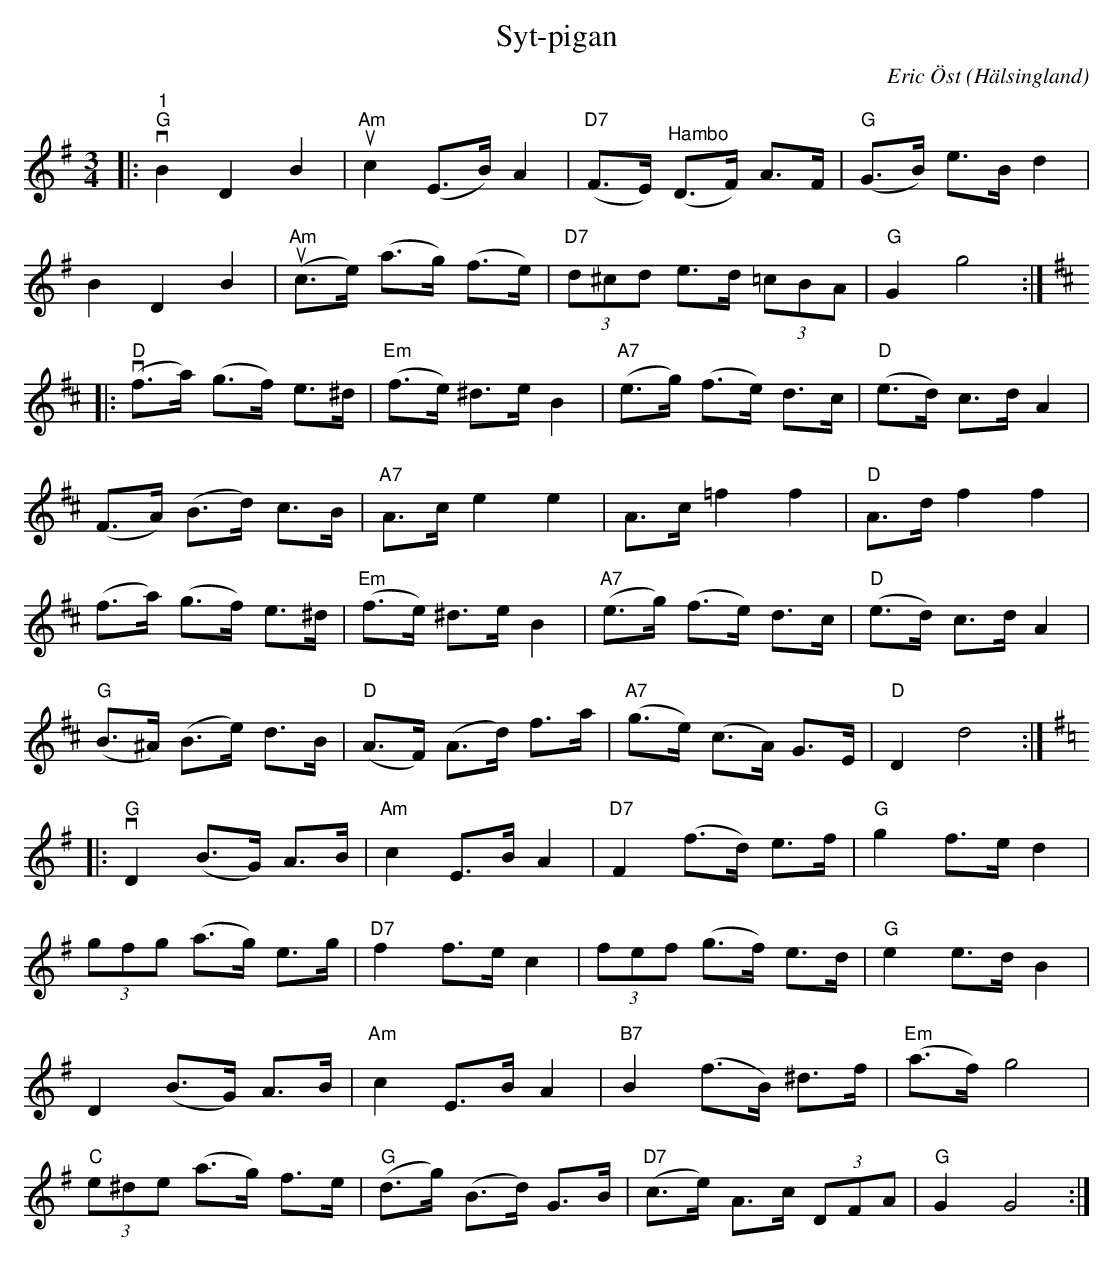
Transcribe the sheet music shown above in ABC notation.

X:1
T:Syt-pigan
C:Eric Öst
O:Hälsingland
L:1/8
M:3/4
K:G
V:1
|:"^1""G"v B2 D2 B2 |"Am"u c2 (E>B) A2 |"D7" (F>E)"^Hambo" (D>F) A>F |"G" (G>B) e>B d2 |
B2 D2 B2 |"Am" u (c>e) (a>g) (f>e) |"D7" (3d^cd e>d (3=cBA |"G" G2 g4 ::
[K:D]"D"v (f>a) (g>f) e>^d |"Em" (f>e) ^d>e B2 |"A7" (e>g) (f>e) d>c | "D" (e>d) c>d A2 |
(F>A) (B>d) c>B |"A7" A>c e2 e2 | A>c =f2 f2 |"D" A>d f2 f2 |
(f>a) (g>f) e>^d |"Em" (f>e) ^d>e B2 |"A7" (e>g) (f>e) d>c | "D" (e>d) c>d A2 |
"G" (B>^A) (B>e) d>B | "D" (A>F) (A>d) f>a |"A7" (g>e) (c>A) G>E |"D" D2 d4 ::
[K:G]"G"v D2 (B>G) A>B |"Am" c2 E>B A2 |"D7" F2 (f>d) e>f |"G" g2 f>e d2 |
(3gfg (a>g) e>g | "D7" f2 f>e c2 | (3fef (g>f) e>d |"G" e2 e>d B2 |
D2 (B>G) A>B |"Am" c2 E>B A2 | "B7" B2 (f>B) ^d>f |"Em" (a>f) g4 |
"C" (3e^de (a>g) f>e |"G" (d>g) (B>d) G>B |"D7" (c>e) A>c (3DFA |"G" G2 G4 :|
